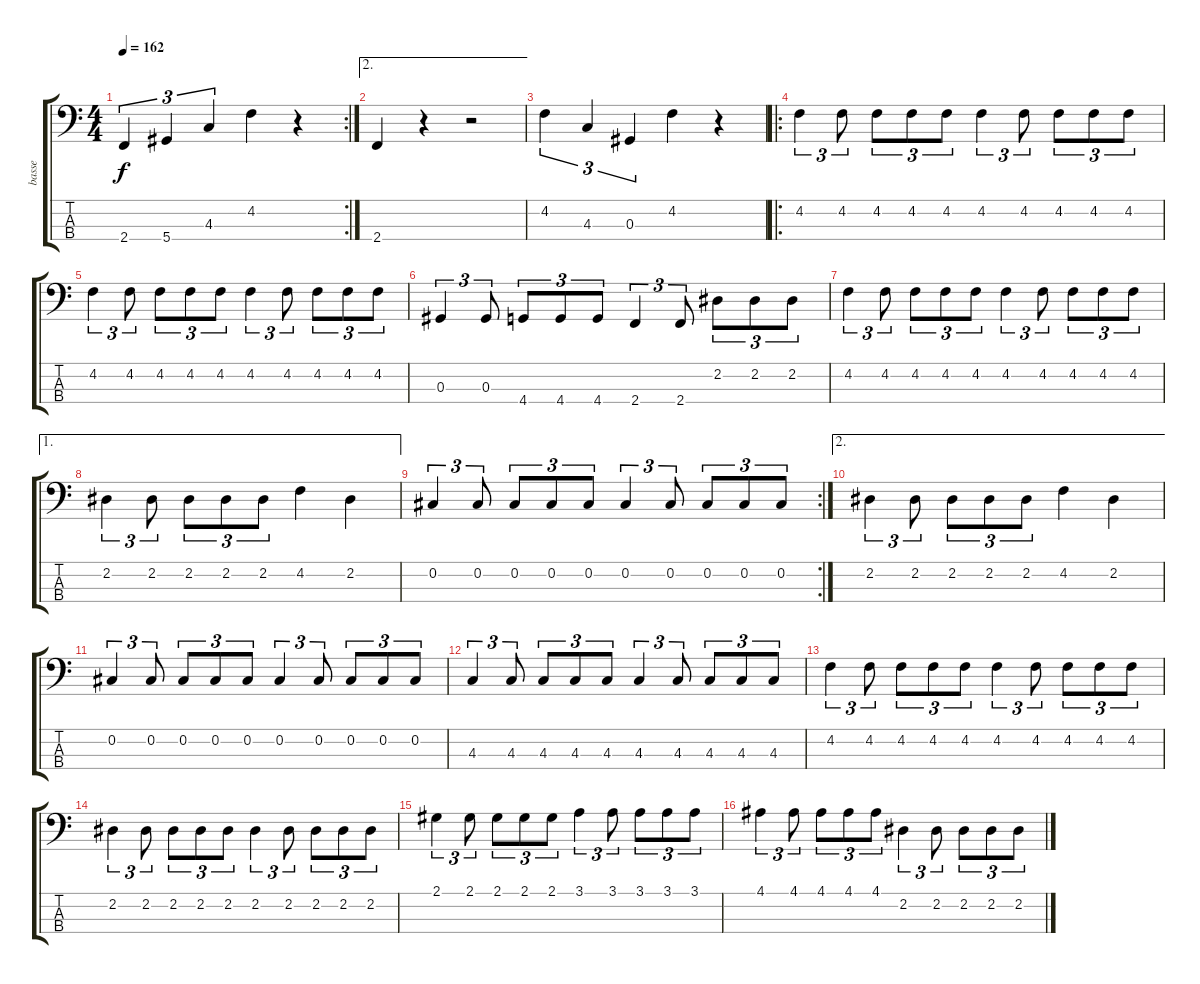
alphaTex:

\track ("basse" "basse") {instrument electricbasspick}
\staff {score tabs}
\tuning (Gb2 Db2 Ab1 Eb1) {hide}
\rc 2
\ts (4 4)
\tempo 162
\clef f4
\ks c
2.4.4{tu (3 2) dy f} 5.4.4{tu (3 2)} 4.3.4{tu (3 2)} 4.2.4 r.4 |
\ae 2
2.4.4 r.4 r.2 |
4.2.4{tu (3 2)} 4.3.4{tu (3 2)} 0.3.4{tu (3 2)} 4.2.4 r.4 |
\ro
4.2.4{tu (3 2)} 4.2.8{tu (3 2)} 4.2.8{tu (3 2)} 4.2.8{tu (3 2)} 4.2.8{tu (3 2)} 4.2.4{tu (3 2)} 4.2.8{tu (3 2)} 4.2.8{tu (3 2)} 4.2.8{tu (3 2)} 4.2.8{tu (3 2)} |
4.2.4{tu (3 2)} 4.2.8{tu (3 2)} 4.2.8{tu (3 2)} 4.2.8{tu (3 2)} 4.2.8{tu (3 2)} 4.2.4{tu (3 2)} 4.2.8{tu (3 2)} 4.2.8{tu (3 2)} 4.2.8{tu (3 2)} 4.2.8{tu (3 2)} |
0.3.4{tu (3 2)} 0.3.8{tu (3 2)} 4.4.8{tu (3 2)} 4.4.8{tu (3 2)} 4.4.8{tu (3 2)} 2.4.4{tu (3 2)} 2.4.8{tu (3 2)} 2.2.8{tu (3 2)} 2.2.8{tu (3 2)} 2.2.8{tu (3 2)} |
4.2.4{tu (3 2)} 4.2.8{tu (3 2)} 4.2.8{tu (3 2)} 4.2.8{tu (3 2)} 4.2.8{tu (3 2)} 4.2.4{tu (3 2)} 4.2.8{tu (3 2)} 4.2.8{tu (3 2)} 4.2.8{tu (3 2)} 4.2.8{tu (3 2)} |
\ae 1
2.2.4{tu (3 2)} 2.2.8{tu (3 2)} 2.2.8{tu (3 2)} 2.2.8{tu (3 2)} 2.2.8{tu (3 2)} 4.2.4 2.2.4 |
\rc 2
0.2.4{tu (3 2)} 0.2.8{tu (3 2)} 0.2.8{tu (3 2)} 0.2.8{tu (3 2)} 0.2.8{tu (3 2)} 0.2.4{tu (3 2)} 0.2.8{tu (3 2)} 0.2.8{tu (3 2)} 0.2.8{tu (3 2)} 0.2.8{tu (3 2)} |
\ae 2
2.2.4{tu (3 2)} 2.2.8{tu (3 2)} 2.2.8{tu (3 2)} 2.2.8{tu (3 2)} 2.2.8{tu (3 2)} 4.2.4 2.2.4 |
0.2.4{tu (3 2)} 0.2.8{tu (3 2)} 0.2.8{tu (3 2)} 0.2.8{tu (3 2)} 0.2.8{tu (3 2)} 0.2.4{tu (3 2)} 0.2.8{tu (3 2)} 0.2.8{tu (3 2)} 0.2.8{tu (3 2)} 0.2.8{tu (3 2)} |
4.3.4{tu (3 2)} 4.3.8{tu (3 2)} 4.3.8{tu (3 2)} 4.3.8{tu (3 2)} 4.3.8{tu (3 2)} 4.3.4{tu (3 2)} 4.3.8{tu (3 2)} 4.3.8{tu (3 2)} 4.3.8{tu (3 2)} 4.3.8{tu (3 2)} |
4.2.4{tu (3 2)} 4.2.8{tu (3 2)} 4.2.8{tu (3 2)} 4.2.8{tu (3 2)} 4.2.8{tu (3 2)} 4.2.4{tu (3 2)} 4.2.8{tu (3 2)} 4.2.8{tu (3 2)} 4.2.8{tu (3 2)} 4.2.8{tu (3 2)} |
2.2.4{tu (3 2)} 2.2.8{tu (3 2)} 2.2.8{tu (3 2)} 2.2.8{tu (3 2)} 2.2.8{tu (3 2)} 2.2.4{tu (3 2)} 2.2.8{tu (3 2)} 2.2.8{tu (3 2)} 2.2.8{tu (3 2)} 2.2.8{tu (3 2)} |
2.1.4{tu (3 2)} 2.1.8{tu (3 2)} 2.1.8{tu (3 2)} 2.1.8{tu (3 2)} 2.1.8{tu (3 2)} 3.1.4{tu (3 2)} 3.1.8{tu (3 2)} 3.1.8{tu (3 2)} 3.1.8{tu (3 2)} 3.1.8{tu (3 2)} |
4.1.4{tu (3 2)} 4.1.8{tu (3 2)} 4.1.8{tu (3 2)} 4.1.8{tu (3 2)} 4.1.8{tu (3 2)} 2.2.4{tu (3 2)} 2.2.8{tu (3 2)} 2.2.8{tu (3 2)} 2.2.8{tu (3 2)} 2.2.8{tu (3 2)}
